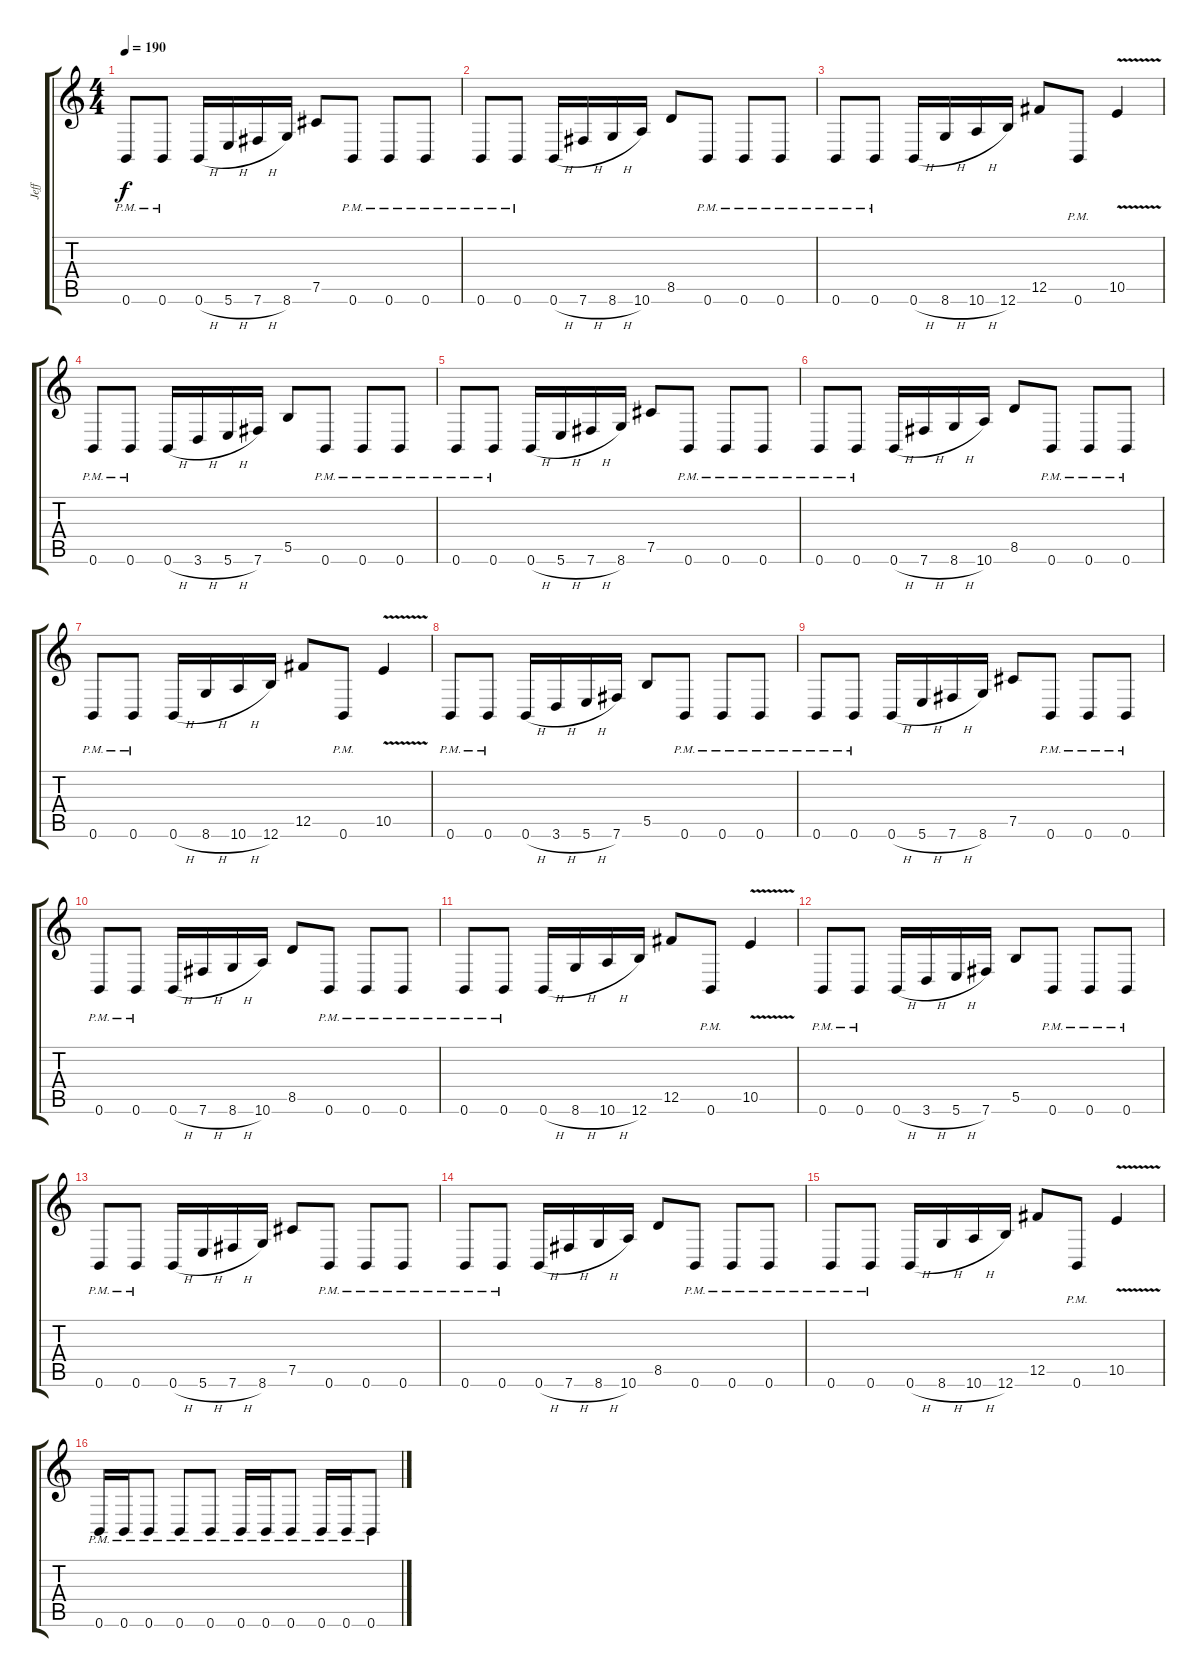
\track ("Jeff" "Jeff") {instrument distortionguitar}
\staff {score tabs}
\tuning (Db4 Ab3 E3 B2 Gb2 B1) {hide}
\ts (4 4)
\tempo 190
\clef g2
\ks c
0.6{pm}.8{dy f} 0.6{pm}.8 0.6{h}.16 5.6{h}.16 7.6{h}.16 8.6.16 7.5.8 0.6{pm}.8 0.6{pm}.8 0.6{pm}.8 |
0.6{pm}.8 0.6{pm}.8 0.6{h}.16 7.6{h}.16 8.6{h}.16 10.6.16 8.5.8 0.6{pm}.8 0.6{pm}.8 0.6{pm}.8 |
0.6{pm}.8 0.6{pm}.8 0.6{h}.16 8.6{h}.16 10.6{h}.16 12.6.16 12.5.8 0.6{pm}.8 10.5{v}.4 |
0.6{pm}.8 0.6{pm}.8 0.6{h}.16 3.6{h}.16 5.6{h}.16 7.6.16 5.5.8 0.6{pm}.8 0.6{pm}.8 0.6{pm}.8 |
0.6{pm}.8 0.6{pm}.8 0.6{h}.16 5.6{h}.16 7.6{h}.16 8.6.16 7.5.8 0.6{pm}.8 0.6{pm}.8 0.6{pm}.8 |
0.6{pm}.8 0.6{pm}.8 0.6{h}.16 7.6{h}.16 8.6{h}.16 10.6.16 8.5.8 0.6{pm}.8 0.6{pm}.8 0.6{pm}.8 |
0.6{pm}.8 0.6{pm}.8 0.6{h}.16 8.6{h}.16 10.6{h}.16 12.6.16 12.5.8 0.6{pm}.8 10.5{v}.4 |
0.6{pm}.8 0.6{pm}.8 0.6{h}.16 3.6{h}.16 5.6{h}.16 7.6.16 5.5.8 0.6{pm}.8 0.6{pm}.8 0.6{pm}.8 |
0.6{pm}.8 0.6{pm}.8 0.6{h}.16 5.6{h}.16 7.6{h}.16 8.6.16 7.5.8 0.6{pm}.8 0.6{pm}.8 0.6{pm}.8 |
0.6{pm}.8 0.6{pm}.8 0.6{h}.16 7.6{h}.16 8.6{h}.16 10.6.16 8.5.8 0.6{pm}.8 0.6{pm}.8 0.6{pm}.8 |
0.6{pm}.8 0.6{pm}.8 0.6{h}.16 8.6{h}.16 10.6{h}.16 12.6.16 12.5.8 0.6{pm}.8 10.5{v}.4 |
0.6{pm}.8 0.6{pm}.8 0.6{h}.16 3.6{h}.16 5.6{h}.16 7.6.16 5.5.8 0.6{pm}.8 0.6{pm}.8 0.6{pm}.8 |
0.6{pm}.8 0.6{pm}.8 0.6{h}.16 5.6{h}.16 7.6{h}.16 8.6.16 7.5.8 0.6{pm}.8 0.6{pm}.8 0.6{pm}.8 |
0.6{pm}.8 0.6{pm}.8 0.6{h}.16 7.6{h}.16 8.6{h}.16 10.6.16 8.5.8 0.6{pm}.8 0.6{pm}.8 0.6{pm}.8 |
0.6{pm}.8 0.6{pm}.8 0.6{h}.16 8.6{h}.16 10.6{h}.16 12.6.16 12.5.8 0.6{pm}.8 10.5{v}.4 |
0.6{pm}.16 0.6{pm}.16 0.6{pm}.8 0.6{pm}.8 0.6{pm}.8 0.6{pm}.16 0.6{pm}.16 0.6{pm}.8 0.6{pm}.16 0.6{pm}.16 0.6{pm}.8
